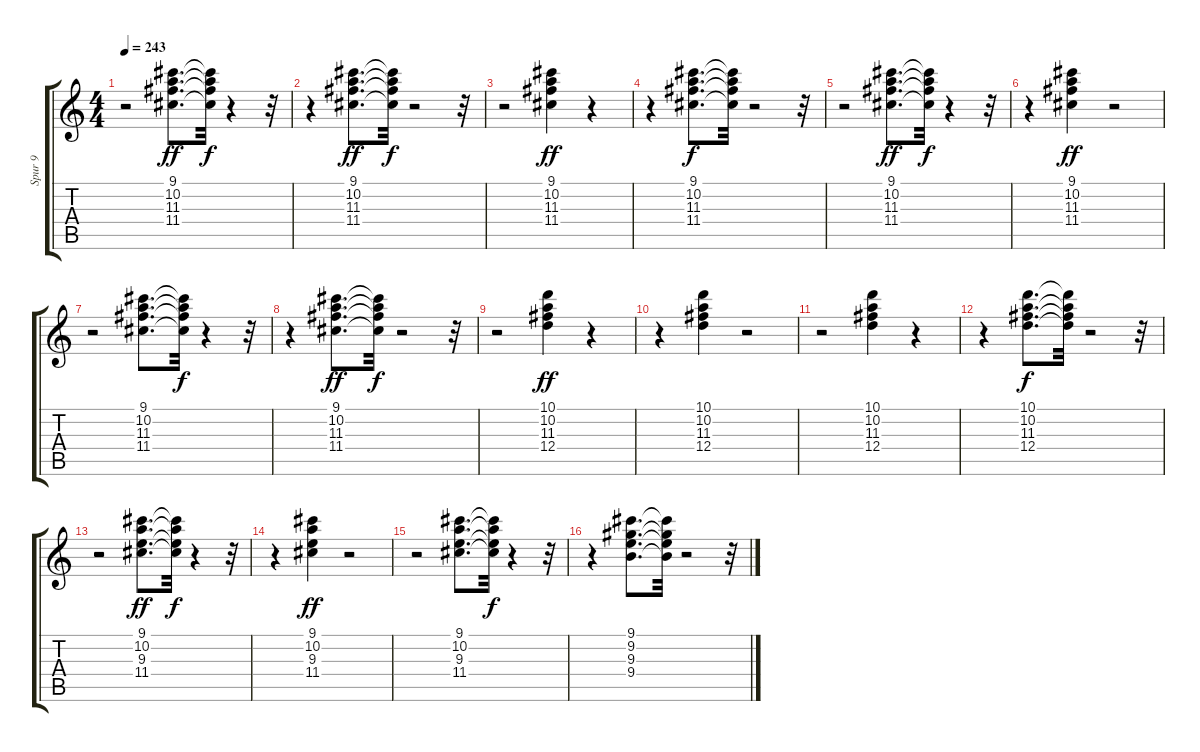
\track ("Spur 9" "Spur 9") {instrument electricguitarclean}
\staff {score tabs}
\tuning (E4 B3 G3 D3 A2 E2) {hide}
\ts (4 4)
\tempo 243
\clef g2
\ks c
r.2{dy ff} (9.1 10.2 11.3 11.4).8{d} (9.1{t} 10.2{t} 11.3{t} 11.4{t}).32{dy f} r.4 r.32 |
r.4 (9.1 10.2 11.3 11.4).8{d dy ff} (9.1{t} 10.2{t} 11.3{t} 11.4{t}).32{dy f} r.2 r.32 |
r.2 (9.1 10.2 11.3 11.4).4{dy ff} r.4 |
r.4 (9.1 10.2 11.3 11.4).8{d dy f} (9.1{t} 10.2{t} 11.3{t} 11.4{t}).32 r.2 r.32 |
r.2 (9.1 10.2 11.3 11.4).8{d dy ff} (9.1{t} 10.2{t} 11.3{t} 11.4{t}).32{dy f} r.4 r.32 |
r.4 (9.1 10.2 11.3 11.4).4{dy ff} r.2 |
r.2 (9.1 10.2 11.3 11.4).8{d} (9.1{t} 10.2{t} 11.3{t} 11.4{t}).32{dy f} r.4 r.32 |
r.4 (9.1 10.2 11.3 11.4).8{d dy ff} (9.1{t} 10.2{t} 11.3{t} 11.4{t}).32{dy f} r.2 r.32 |
r.2 (10.1 10.2 11.3 12.4).4{dy ff} r.4 |
r.4 (10.1 10.2 11.3 12.4).4 r.2 |
r.2 (10.1 10.2 11.3 12.4).4 r.4 |
r.4 (10.1 10.2 11.3 12.4).8{d dy f} (10.1{t} 10.2{t} 11.3{t} 12.4{t}).32 r.2 r.32 |
r.2 (9.1 10.2 9.3 11.4).8{d dy ff} (9.1{t} 10.2{t} 9.3{t} 11.4{t}).32{dy f} r.4 r.32 |
r.4 (9.1 10.2 9.3 11.4).4{dy ff} r.2 |
r.2 (9.1 10.2 9.3 11.4).8{d} (9.1{t} 10.2{t} 9.3{t} 11.4{t}).32{dy f} r.4 r.32 |
r.4 (9.1 9.2 9.3 9.4).8{d} (9.1{t} 9.2{t} 9.3{t} 9.4{t}).32 r.2 r.32
